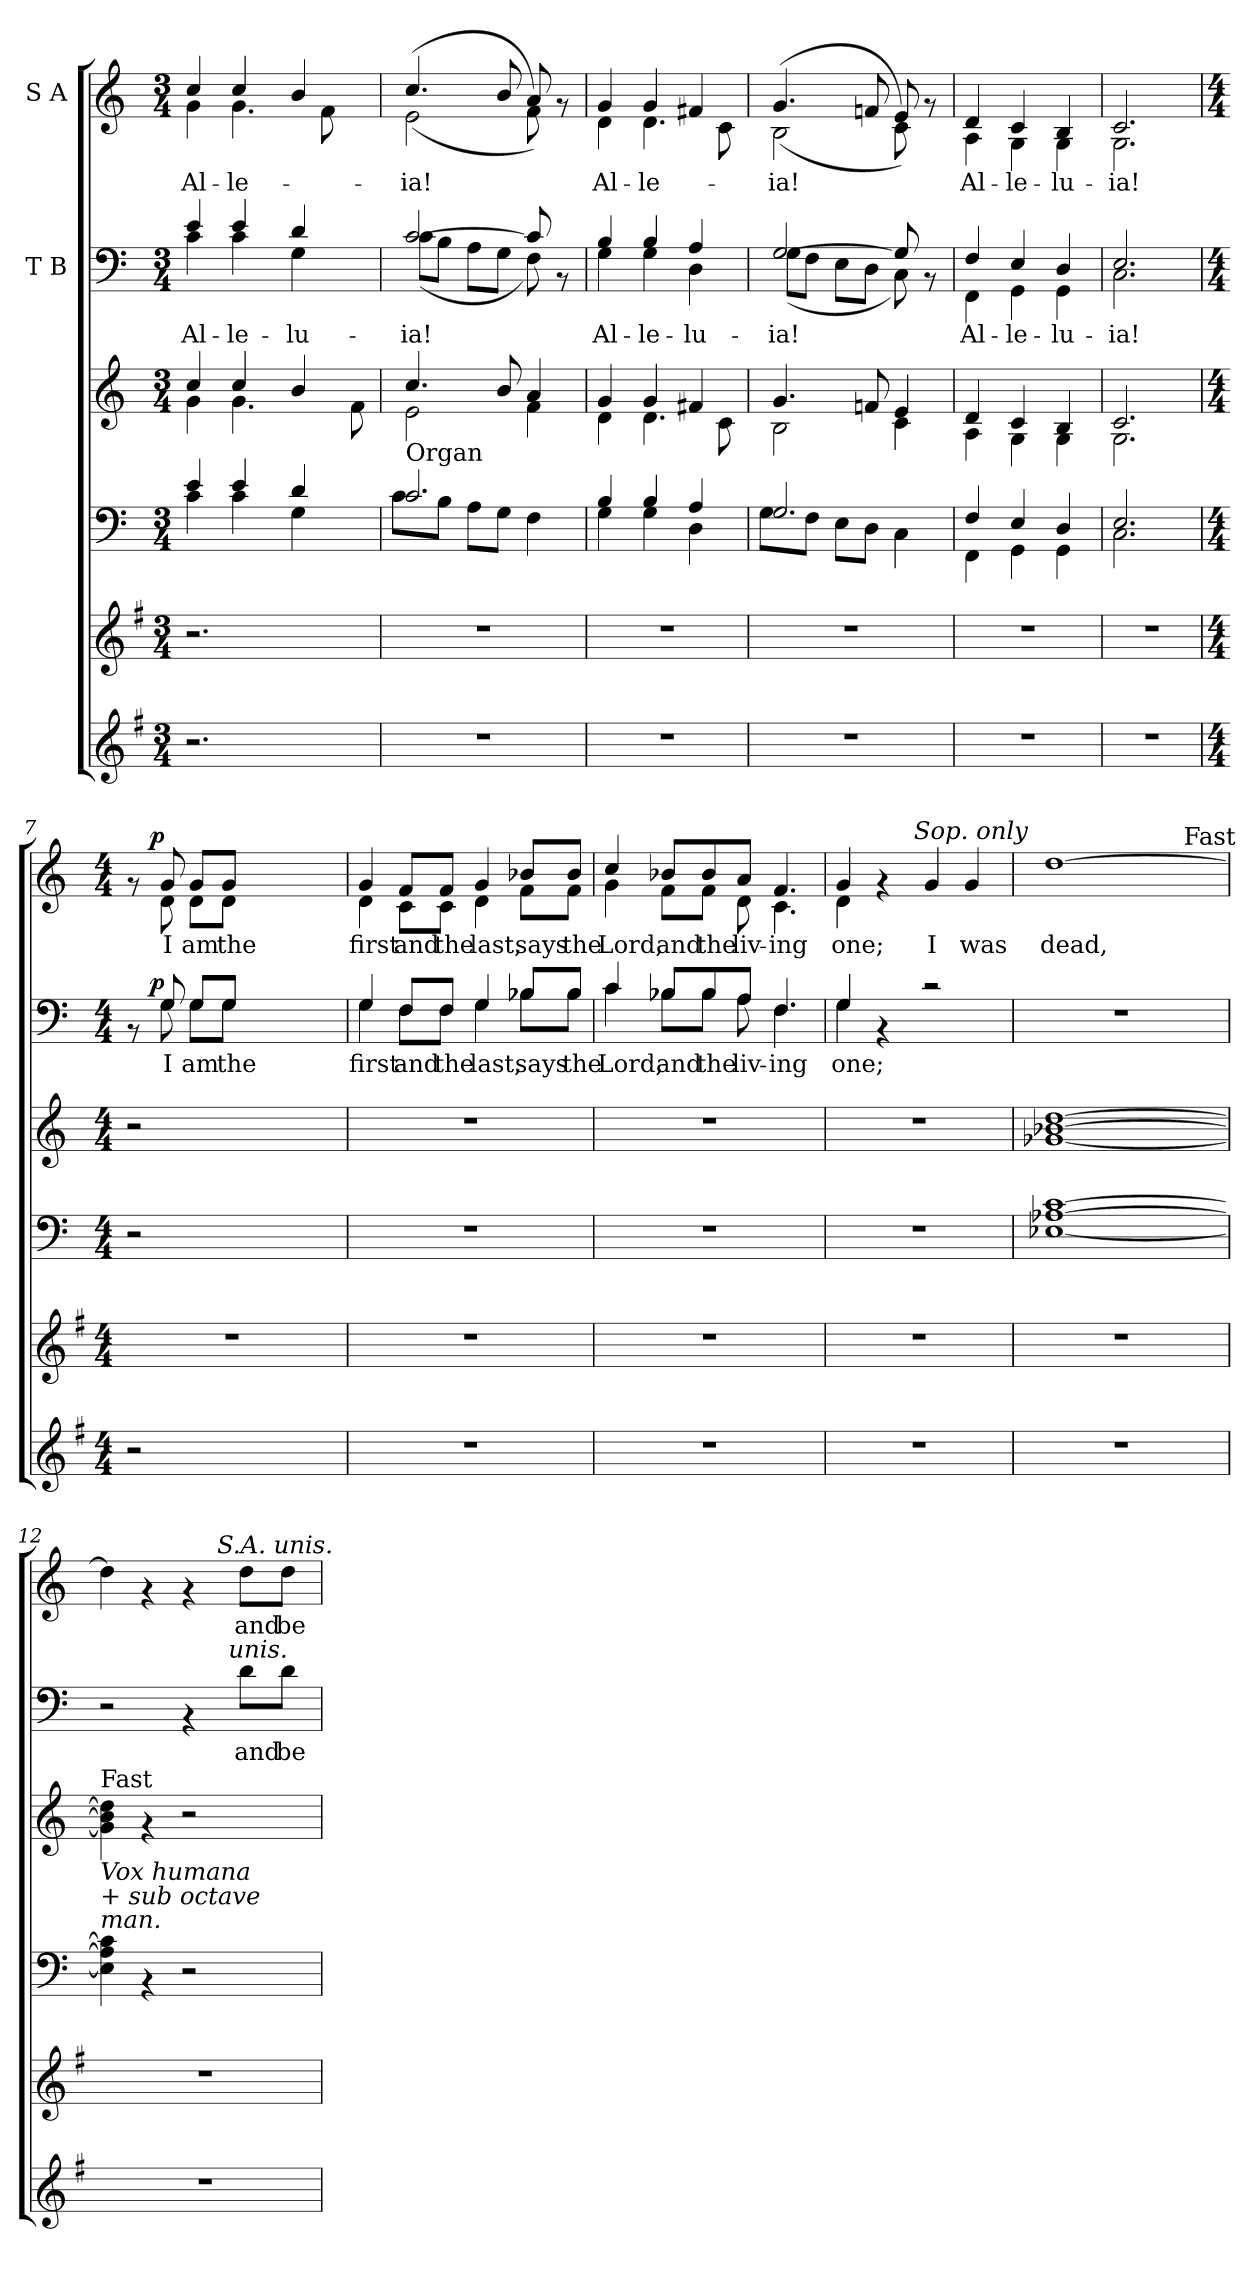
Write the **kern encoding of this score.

**kern	**kern	**kern	**kern	**kern	**text	**dynam	**kern	**text	**dynam
*part5	*part5	*part4	*part3	*part2	*part2	*part2	*part1	*part1	*part1
*staff6	*staff5	*staff4	*staff3	*staff2	*staff2	*staff2	*staff1	*staff1	*staff1
*	*	*	*	*I"T B	*	*	*I"S A	*	*
*clefG2	*clefG2	*clefF4	*clefG2	*clefF4	*	*	*clefG2	*	*
*ITrd-3c-5	*ITrd-3c-5	*	*	*	*	*	*	*	*
*k[]	*k[]	*k[]	*k[]	*k[]	*	*	*k[]	*	*
*C:	*C:	*C:	*C:	*C:	*	*	*C:	*	*
*M3/4	*M3/4	*M3/4	*M3/4	*M3/4	*	*	*M3/4	*	*
=1	=1	=1	=1	=1	=1	=1	=1	=1	=1
*	*	*^	*^	*^	*	*	*	*	*
!	!	!	!	!	!	!	!	!LO:LY:a	!	!	!LO:LY:b	!
*	*	*	*	*	*	*	*	*	*	*^	*	*
*	*	*	*	*	*	*	*	*	*	*	*^	*	*
2.r	2.r	4e/	4c\	4cc/	4g\	4e/	4c\	Al-	.	4cc/	4g\	4ryy	-Al-	.
!	!	!	!	!	!	!	!	!LO:LY:a	!	!	!	!	!LO:LY:b	!
.	.	4e/	4c\	4cc/	4.g\	4e/	4c\	-le-	.	4cc/	8ryy	4.g\	le-	.
.	.	.	.	.	.	.	.	.	.	.	2ryy	.	.	.
!	!	!	!	!	!	!	!	!LO:LY:a	!	!	!	!	!	!
.	.	4d/	4G\	4b/	.	4d/	4G\	-lu-	.	4b/	.	.	.	.
.	.	.	.	.	8ryy	.	.	.	.	.	.	8f\	.	.
8ryy	8ryy	8ryy	8ryy	8ryy	8f\	8ryy	8ryy	.	.	8ryy	.	8ryy	.	.
=2	=2	=2	=2	=2	=2	=2	=2	=2	=2	=2	=2	=2	=2	=2
!	!	!	!	!LO:TX:b:t=Organ	!	!	!	!	!	!	!	!	!	!
!	!	!	!	!	!	!	!	!LO:LY:a	!	!	!	!	!LO:LY:b	!
*	*	*	*	*	*	*	*	*	*	*	*v	*v	*	*
2.r	2.r	2.c/	8c\L	4.cc/	2e\	[>2c/	(<8c\L	-ia!	.	(<2e\	(4.cc/	-ia!	.
.	.	.	8B\J	.	.	.	8B\J	.	.	.	.	.	.
.	.	.	8A\L	.	.	.	8A\L	.	.	.	.	.	.
.	.	.	8G\J	8b/	.	.	8G\J	.	.	.	8b/	.	.
.	.	.	4F\	4a/	4f\	8c/]	8F\)	.	.	8f\)	8a/)	.	.
.	.	.	.	.	.	8ryy	8rAA	.	.	8rf	8ryy	.	.
=3	=3	=3	=3	=3	=3	=3	=3	=3	=3	=3	=3	=3	=3
!	!	!	!	!	!	!	!	!LO:LY:a	!	!	!	!LO:LY:b	!
2.r	2.r	4B/	4G\	4g/	4d\	4B/	4G\	Al-	.	4g/	4d\	-Al-	.
!	!	!	!	!	!	!	!	!LO:LY:a	!	!	!	!LO:LY:b	!
.	.	4B/	4G\	4g/	4.d\	4B/	4G\	-le-	.	4g/	4.d\	le-	.
!	!	!	!	!	!	!	!	!LO:LY:a	!	!	!	!	!
.	.	4A/	4D\	4f#X/	.	4A/	4D\	-lu-	.	4f#X/	.	.	.
.	.	.	.	.	8c\	.	.	.	.	.	8c\	.	.
=4	=4	=4	=4	=4	=4	=4	=4	=4	=4	=4	=4	=4	=4
!	!	!	!	!	!	!	!	!LO:LY:a	!	!	!	!LO:LY:b	!
2.r	2.r	2.G/	8G\L	4.g/	2B\	[>2G/	(<8G\L	-ia!	.	(<2B\	(4.g/	-ia!	.
.	.	.	8F\J	.	.	.	8F\J	.	.	.	.	.	.
.	.	.	8E\L	.	.	.	8E\L	.	.	.	.	.	.
.	.	.	8D\J	8fn/	.	.	8D\J	.	.	.	8fn/	.	.
.	.	.	4C\	4e/	4c\	8G/]	8C\)	.	.	8c\)	8e/)	.	.
.	.	.	.	.	.	8ryy	8rAA	.	.	8rf	8ryy	.	.
=5	=5	=5	=5	=5	=5	=5	=5	=5	=5	=5	=5	=5	=5
!	!	!	!	!	!	!	!	!LO:LY:a	!	!	!	!LO:LY:b	!
2.r	2.r	4F/	4FF\	4d/	4A\	4F/	4FF\	Al-	.	4d/	4A\	Al-	.
!	!	!	!	!	!	!	!	!LO:LY:a	!	!	!	!LO:LY:b	!
.	.	4E/	4GG\	4c/	4G\	4E/	4GG\	-le-	.	4c/	4G\	-le-	.
!	!	!	!	!	!	!	!	!LO:LY:a	!	!	!	!LO:LY:b	!
.	.	4D/	4GG\	4B/	4G\	4D/	4GG\	-lu-	.	4B/	4G\	-lu-	.
=6	=6	=6	=6	=6	=6	=6	=6	=6	=6	=6	=6	=6	=6
!	!	!	!	!	!	!	!	!LO:LY:a	!	!	!	!LO:LY:b	!
2.r	2.r	2.E/	2.C\	2.c/	2.G\	2.E/	2.C\	-ia!	.	2.c/	2.G\	-ia!	.
*	*	*v	*v	*	*	*v	*v	*	*	*v	*v	*	*
*	*	*	*v	*v	*	*	*	*	*	*
!!LO:LB:g=z
=7	=7	=7	=7	=7	=7	=7	=7	=7	=7
*M4/4	*M4/4	*M4/4	*M4/4	*M4/4	*	*	*M4/4	*	*
*	*	*	*	*^	*	*	*^	*	*
*	*	*	*	*	*^	*	*	*	*^	*	*
2r	1r	2r	2r	8rAA	8ryy	16.ryy	.	.	8rf	8ryy	16.ryy	.	.
!	!	!	!	!	!	!	!	!LO:DY:a	!	!	!	!	!LO:DY:a
.	.	.	.	.	.	2ryy	.	p	.	.	2ryy	.	p
!	!	!	!	!	!	!	!LO:LY:a	!	!	!	!	!LO:LY:b	!
.	.	.	.	8G/	8G\	.	I	.	8g/	8d\	.	I	.
!	!	!	!	!	!	!	!LO:LY:a	!	!	!	!	!LO:LY:b	!
.	.	.	.	8G/L	8G\L	.	am	.	8g/L	8d\L	.	am	.
!	!	!	!	!	!	!	!LO:LY:a	!	!	!	!	!LO:LY:b	!
.	.	.	.	8G/J	8G\J	.	the	.	8g/J	8d\J	.	the	.
2ryy	.	2ryy	2ryy	2ryy	2ryy	.	.	.	2ryy	2ryy	.	.	.
.	.	.	.	.	.	4ryy	.	.	.	.	4ryy	.	.
.	.	.	.	.	.	8ryy	.	.	.	.	8ryy	.	.
.	.	.	.	.	.	32ryy	.	.	.	.	32ryy	.	.
=8	=8	=8	=8	=8	=8	=8	=8	=8	=8	=8	=8	=8	=8
!	!	!	!	!	!	!	!LO:LY:a	!	!	!	!	!LO:LY:b	!
*	*	*	*	*	*v	*v	*	*	*	*	*	*	*
*	*	*	*	*	*	*	*	*	*v	*v	*	*
1r	1r	1r	1r	4G/	4G\	first	.	4g/	4d\	first	.
!	!	!	!	!	!	!LO:LY:a	!	!	!	!LO:LY:b	!
.	.	.	.	8F/L	8F\L	and	.	8f/L	8c\L	and	.
!	!	!	!	!	!	!LO:LY:a	!	!	!	!LO:LY:b	!
.	.	.	.	8F/J	8F\J	the	.	8f/J	8c\J	the	.
!	!	!	!	!	!	!LO:LY:a	!	!	!	!LO:LY:b	!
.	.	.	.	4G/	4G\	last,	.	4g/	4d\	last,	.
!	!	!	!	!	!	!LO:LY:a	!	!	!	!LO:LY:b	!
.	.	.	.	8B-X/L	8B-\L	says	.	8b-X/L	8f\L	says	.
!	!	!	!	!	!	!LO:LY:a	!	!	!	!LO:LY:b	!
.	.	.	.	8B-/J	8B-\J	the	.	8b-/J	8f\J	the	.
=9	=9	=9	=9	=9	=9	=9	=9	=9	=9	=9	=9
!	!	!	!	!	!	!LO:LY:a	!	!	!	!LO:LY:b	!
1r	1r	1r	1r	4c/	4c\	Lord,	.	4cc/	4g\	Lord,	.
!	!	!	!	!	!	!LO:LY:a	!	!	!	!LO:LY:b	!
.	.	.	.	8B-X/L	8B-\L	and	.	8b-X/L	8f\L	and	.
!	!	!	!	!	!	!LO:LY:a	!	!	!	!LO:LY:b	!
.	.	.	.	8B-/	8B-\J	the	.	8b-/	8f\J	the	.
!	!	!	!	!	!	!LO:LY:a	!	!	!	!LO:LY:b	!
.	.	.	.	8A/J	8A\	liv-	.	8a/J	8d\	liv-	.
!	!	!	!	!	!	!LO:LY:a	!	!	!	!LO:LY:b	!
.	.	.	.	4.F/	4.F\	-ing	.	4.f/	4.c\	-ing	.
=10	=10	=10	=10	=10	=10	=10	=10	=10	=10	=10	=10
!	!	!	!	!	!	!LO:LY:a	!	!	!	!LO:LY:b	!
*	*	*	*	*	*	*	*	*	*^	*	*
1r	1r	1r	1r	4G/	4G\	one;	.	4g/	4d\	4...ryy	one;	.
.	.	.	.	4rAA	2.ryy	.	.	4rf	2.ryy	.	.	.
!	!	!	!	!	!	!	!	!	!	!LO:TX:a:i:t=Sop. only	!	!
.	.	.	.	.	.	.	.	.	.	2ryy	.	.
!	!	!	!	!	!	!	!	!	!	!	!LO:LY:b	!
.	.	.	.	2rc	.	.	.	4g/	.	.	I	.
!	!	!	!	!	!	!	!	!	!	!	!LO:LY:b	!
.	.	.	.	.	.	.	.	4g/	.	.	was	.
.	.	.	.	.	.	.	.	.	.	32ryy	.	.
=11	=11	=11	=11	=11	=11	=11	=11	=11	=11	=11	=11	=11
!	!	!	!	!	!	!	!	!	!	!	!LO:LY:b	!
*	*	*	*	*v	*v	*	*	*	*	*	*	*
*	*	*	*	*	*	*	*	*v	*v	*	*
1r	1r	[<1E-X [>1A-X [>1c	[<1g-X [>1b-X [>1dd	1r	.	.	[>1dd	2ryy	dead,	.
.	.	.	.	.	.	.	.	4ryy	.	.
.	.	.	.	.	.	.	.	8ryy	.	.
.	.	.	.	.	.	.	.	32ryy	.	.
*	*	*	*	*	*	*	*MM128	*	*	*
!	!	!	!	!	!	!	!	!LO:TX:a:t=Fast	!	!
.	.	.	.	.	.	.	.	16.ryy	.	.
=12	=12	=12	=12	=12	=12	=12	=12	=12	=12	=12
*	*	*	*MM128	*	*	*	*	*	*	*
!	!	!	!LO:TX:a:t=Fast	!	!	!	!	!	!	!
!	!	!	!LO:TX:b:i:t=Vox humana	!	!	!	!	!	!	!
!	!	!	!LO:TX:b:i:t=+ sub octave	!	!	!	!	!	!	!
!	!	!	!LO:TX:b:i:t=man.	!	!	!	!	!	!	!
*	*	*	*	*^	*	*	*	*	*	*
1r	1r	4E-\] 4A-\] 4c\]	4g-\] 4b-\] 4dd\]	2r	2ryy	.	.	4dd\]	2ryy	.	.
.	.	4rAA	4rf	.	.	.	.	4rf	.	.	.
.	.	2r	2r	4rAA	8..ryy	.	.	4rf	8.ryy	.	.
!	!	!	!	!	!	!	!	!	!LO:TX:a:i:t=S.A. unis.	!	!
.	.	.	.	.	.	.	.	.	4ryy	.	.
!	!	!	!	!	!LO:TX:a:i:t=unis.	!	!	!	!	!	!
.	.	.	.	.	4ryy	.	.	.	.	.	.
!	!	!	!	!	!	!LO:LY:a	!	!	!	!LO:LY:b	!
.	.	.	.	8d\L	.	and	.	8dd\L	.	and	.
!	!	!	!	!	!	!LO:LY:a	!	!	!	!LO:LY:b	!
.	.	.	.	8d\J	.	be-	.	8dd\J	.	be-	.
.	.	.	.	.	.	.	.	.	16ryy	.	.
.	.	.	.	.	32ryy	.	.	.	.	.	.
*	*	*	*	*v	*v	*	*	*	*	*	*
*	*	*	*	*	*	*	*v	*v	*	*
=	=	=	=	=	=	=	=	=	=
*-	*-	*-	*-	*-	*-	*-	*-	*-	*-
